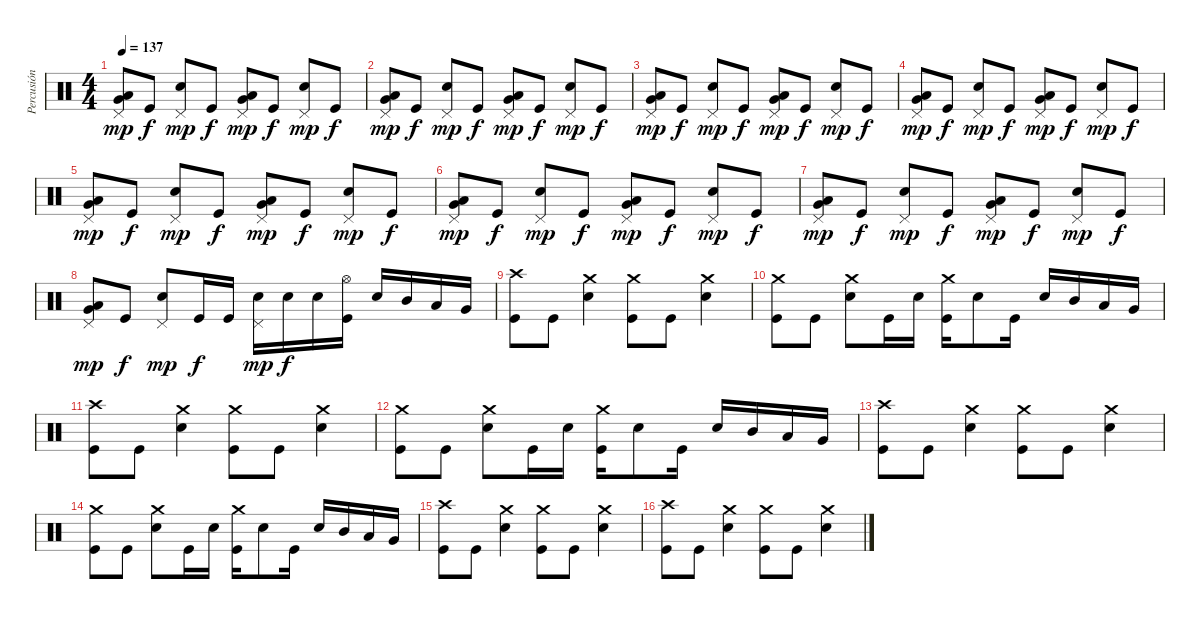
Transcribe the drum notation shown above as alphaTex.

\track ("Percusión" "Percusión") {instrument percussion}
\staff {score}
\articulation defaults
\ts (4 4)
\tempo 137
\clef neutral
\ks c
("Very Low Tom (hit)" "Low Tom (hit)" "Pedal Hi-Hat (hit)").8{dy mp} "Kick (hit)".8{dy f} ("Snare (hit) 2" "Pedal Hi-Hat (hit)").8{dy mp} "Kick (hit)".8{dy f} ("Very Low Tom (hit)" "Low Tom (hit)" "Pedal Hi-Hat (hit)").8{dy mp} "Kick (hit)".8{dy f} ("Snare (hit) 2" "Pedal Hi-Hat (hit)").8{dy mp} "Kick (hit)".8{dy f} |
("Very Low Tom (hit)" "Low Tom (hit)" "Pedal Hi-Hat (hit)").8{dy mp} "Kick (hit)".8{dy f} ("Snare (hit) 2" "Pedal Hi-Hat (hit)").8{dy mp} "Kick (hit)".8{dy f} ("Very Low Tom (hit)" "Low Tom (hit)" "Pedal Hi-Hat (hit)").8{dy mp} "Kick (hit)".8{dy f} ("Snare (hit) 2" "Pedal Hi-Hat (hit)").8{dy mp} "Kick (hit)".8{dy f} |
("Very Low Tom (hit)" "Low Tom (hit)" "Pedal Hi-Hat (hit)").8{dy mp} "Kick (hit)".8{dy f} ("Snare (hit) 2" "Pedal Hi-Hat (hit)").8{dy mp} "Kick (hit)".8{dy f} ("Very Low Tom (hit)" "Low Tom (hit)" "Pedal Hi-Hat (hit)").8{dy mp} "Kick (hit)".8{dy f} ("Snare (hit) 2" "Pedal Hi-Hat (hit)").8{dy mp} "Kick (hit)".8{dy f} |
("Very Low Tom (hit)" "Low Tom (hit)" "Pedal Hi-Hat (hit)").8{dy mp} "Kick (hit)".8{dy f} ("Snare (hit) 2" "Pedal Hi-Hat (hit)").8{dy mp} "Kick (hit)".8{dy f} ("Very Low Tom (hit)" "Low Tom (hit)" "Pedal Hi-Hat (hit)").8{dy mp} "Kick (hit)".8{dy f} ("Snare (hit) 2" "Pedal Hi-Hat (hit)").8{dy mp} "Kick (hit)".8{dy f} |
("Very Low Tom (hit)" "Low Tom (hit)" "Pedal Hi-Hat (hit)").8{dy mp} "Kick (hit)".8{dy f} ("Snare (hit) 2" "Pedal Hi-Hat (hit)").8{dy mp} "Kick (hit)".8{dy f} ("Very Low Tom (hit)" "Low Tom (hit)" "Pedal Hi-Hat (hit)").8{dy mp} "Kick (hit)".8{dy f} ("Snare (hit) 2" "Pedal Hi-Hat (hit)").8{dy mp} "Kick (hit)".8{dy f} |
("Very Low Tom (hit)" "Low Tom (hit)" "Pedal Hi-Hat (hit)").8{dy mp} "Kick (hit)".8{dy f} ("Snare (hit) 2" "Pedal Hi-Hat (hit)").8{dy mp} "Kick (hit)".8{dy f} ("Very Low Tom (hit)" "Low Tom (hit)" "Pedal Hi-Hat (hit)").8{dy mp} "Kick (hit)".8{dy f} ("Snare (hit) 2" "Pedal Hi-Hat (hit)").8{dy mp} "Kick (hit)".8{dy f} |
("Very Low Tom (hit)" "Low Tom (hit)" "Pedal Hi-Hat (hit)").8{dy mp} "Kick (hit)".8{dy f} ("Snare (hit) 2" "Pedal Hi-Hat (hit)").8{dy mp} "Kick (hit)".8{dy f} ("Very Low Tom (hit)" "Low Tom (hit)" "Pedal Hi-Hat (hit)").8{dy mp} "Kick (hit)".8{dy f} ("Snare (hit) 2" "Pedal Hi-Hat (hit)").8{dy mp} "Kick (hit)".8{dy f} |
("Very Low Tom (hit)" "Low Tom (hit)" "Pedal Hi-Hat (hit)").8{dy mp} "Kick (hit)".8{dy f} ("Snare (hit) 2" "Pedal Hi-Hat (hit)").8{dy mp} "Kick (hit)".16{dy f} "Kick (hit)".16 ("Snare (hit) 2" "Pedal Hi-Hat (hit)").16{dy mp} "Snare (hit) 2".16{dy f} "Snare (hit) 2".16 ("Kick (hit)" "Hi-Hat (open)").16 "Snare (hit) 2".16 "Mid Tom (hit)".16 "Low Tom (hit)".16 "Very Low Tom (hit)".16 |
("Kick (hit)" "Crash high (hit)").8 "Kick (hit)".8 ("Snare (hit) 2" "Crash medium (hit)").4 ("Kick (hit)" "Crash medium (hit)").8 "Kick (hit)".8 ("Snare (hit) 2" "Crash medium (hit)").4 |
("Kick (hit)" "Crash medium (hit)").8 "Kick (hit)".8 ("Snare (hit) 2" "Crash medium (hit)").8 "Kick (hit)".16 "Snare (hit) 2".16 ("Kick (hit)" "Crash medium (hit)").16 "Snare (hit) 2".8 "Kick (hit)".16 "Snare (hit) 2".16 "Mid Tom (hit)".16 "Low Tom (hit)".16 "Very Low Tom (hit)".16 |
("Kick (hit)" "Crash high (hit)").8 "Kick (hit)".8 ("Snare (hit) 2" "Crash medium (hit)").4 ("Kick (hit)" "Crash medium (hit)").8 "Kick (hit)".8 ("Snare (hit) 2" "Crash medium (hit)").4 |
("Kick (hit)" "Crash medium (hit)").8 "Kick (hit)".8 ("Snare (hit) 2" "Crash medium (hit)").8 "Kick (hit)".16 "Snare (hit) 2".16 ("Kick (hit)" "Crash medium (hit)").16 "Snare (hit) 2".8 "Kick (hit)".16 "Snare (hit) 2".16 "Mid Tom (hit)".16 "Low Tom (hit)".16 "Very Low Tom (hit)".16 |
("Kick (hit)" "Crash high (hit)").8 "Kick (hit)".8 ("Snare (hit) 2" "Crash medium (hit)").4 ("Kick (hit)" "Crash medium (hit)").8 "Kick (hit)".8 ("Snare (hit) 2" "Crash medium (hit)").4 |
("Kick (hit)" "Crash medium (hit)").8 "Kick (hit)".8 ("Snare (hit) 2" "Crash medium (hit)").8 "Kick (hit)".16 "Snare (hit) 2".16 ("Kick (hit)" "Crash medium (hit)").16 "Snare (hit) 2".8 "Kick (hit)".16 "Snare (hit) 2".16 "Mid Tom (hit)".16 "Low Tom (hit)".16 "Very Low Tom (hit)".16 |
("Kick (hit)" "Crash high (hit)").8 "Kick (hit)".8 ("Snare (hit) 2" "Crash medium (hit)").4 ("Kick (hit)" "Crash medium (hit)").8 "Kick (hit)".8 ("Snare (hit) 2" "Crash medium (hit)").4 |
("Kick (hit)" "Crash high (hit)").8 "Kick (hit)".8 ("Snare (hit) 2" "Crash medium (hit)").4 ("Kick (hit)" "Crash medium (hit)").8 "Kick (hit)".8 ("Snare (hit) 2" "Crash medium (hit)").4
